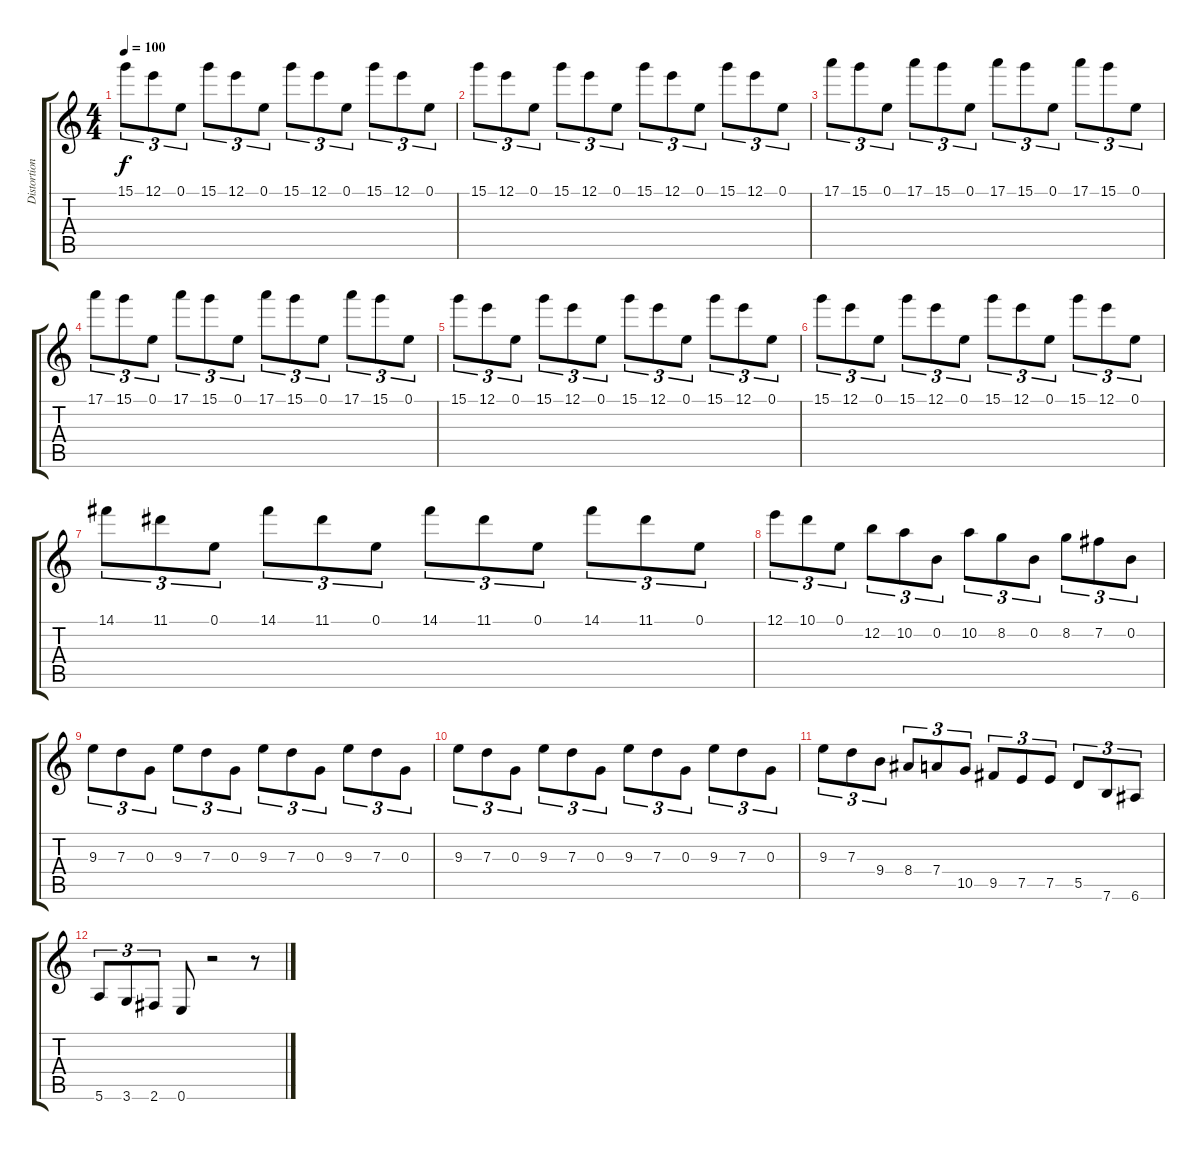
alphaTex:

\track ("Distortion Guitar" "Distortion") {instrument distortionguitar}
\staff {score tabs}
\tuning (E4 B3 G3 D3 A2 E2) {hide}
\ts (4 4)
\tempo 100
\clef g2
\ks c
15.1.8{tu (3 2) dy f instrument distortionguitar} 12.1.8{tu (3 2)} 0.1.8{tu (3 2)} 15.1.8{tu (3 2)} 12.1.8{tu (3 2)} 0.1.8{tu (3 2)} 15.1.8{tu (3 2)} 12.1.8{tu (3 2)} 0.1.8{tu (3 2)} 15.1.8{tu (3 2)} 12.1.8{tu (3 2)} 0.1.8{tu (3 2)} |
15.1.8{tu (3 2)} 12.1.8{tu (3 2)} 0.1.8{tu (3 2)} 15.1.8{tu (3 2)} 12.1.8{tu (3 2)} 0.1.8{tu (3 2)} 15.1.8{tu (3 2)} 12.1.8{tu (3 2)} 0.1.8{tu (3 2)} 15.1.8{tu (3 2)} 12.1.8{tu (3 2)} 0.1.8{tu (3 2)} |
17.1.8{tu (3 2)} 15.1.8{tu (3 2)} 0.1.8{tu (3 2)} 17.1.8{tu (3 2)} 15.1.8{tu (3 2)} 0.1.8{tu (3 2)} 17.1.8{tu (3 2)} 15.1.8{tu (3 2)} 0.1.8{tu (3 2)} 17.1.8{tu (3 2)} 15.1.8{tu (3 2)} 0.1.8{tu (3 2)} |
17.1.8{tu (3 2)} 15.1.8{tu (3 2)} 0.1.8{tu (3 2)} 17.1.8{tu (3 2)} 15.1.8{tu (3 2)} 0.1.8{tu (3 2)} 17.1.8{tu (3 2)} 15.1.8{tu (3 2)} 0.1.8{tu (3 2)} 17.1.8{tu (3 2)} 15.1.8{tu (3 2)} 0.1.8{tu (3 2)} |
15.1.8{tu (3 2)} 12.1.8{tu (3 2)} 0.1.8{tu (3 2)} 15.1.8{tu (3 2)} 12.1.8{tu (3 2)} 0.1.8{tu (3 2)} 15.1.8{tu (3 2)} 12.1.8{tu (3 2)} 0.1.8{tu (3 2)} 15.1.8{tu (3 2)} 12.1.8{tu (3 2)} 0.1.8{tu (3 2)} |
15.1.8{tu (3 2)} 12.1.8{tu (3 2)} 0.1.8{tu (3 2)} 15.1.8{tu (3 2)} 12.1.8{tu (3 2)} 0.1.8{tu (3 2)} 15.1.8{tu (3 2)} 12.1.8{tu (3 2)} 0.1.8{tu (3 2)} 15.1.8{tu (3 2)} 12.1.8{tu (3 2)} 0.1.8{tu (3 2)} |
14.1.8{tu (3 2)} 11.1.8{tu (3 2)} 0.1.8{tu (3 2)} 14.1.8{tu (3 2)} 11.1.8{tu (3 2)} 0.1.8{tu (3 2)} 14.1.8{tu (3 2)} 11.1.8{tu (3 2)} 0.1.8{tu (3 2)} 14.1.8{tu (3 2)} 11.1.8{tu (3 2)} 0.1.8{tu (3 2)} |
12.1.8{tu (3 2)} 10.1.8{tu (3 2)} 0.1.8{tu (3 2)} 12.2.8{tu (3 2)} 10.2.8{tu (3 2)} 0.2.8{tu (3 2)} 10.2.8{tu (3 2)} 8.2.8{tu (3 2)} 0.2.8{tu (3 2)} 8.2.8{tu (3 2)} 7.2.8{tu (3 2)} 0.2.8{tu (3 2)} |
9.3.8{tu (3 2)} 7.3.8{tu (3 2)} 0.3.8{tu (3 2)} 9.3.8{tu (3 2)} 7.3.8{tu (3 2)} 0.3.8{tu (3 2)} 9.3.8{tu (3 2)} 7.3.8{tu (3 2)} 0.3.8{tu (3 2)} 9.3.8{tu (3 2)} 7.3.8{tu (3 2)} 0.3.8{tu (3 2)} |
9.3.8{tu (3 2)} 7.3.8{tu (3 2)} 0.3.8{tu (3 2)} 9.3.8{tu (3 2)} 7.3.8{tu (3 2)} 0.3.8{tu (3 2)} 9.3.8{tu (3 2)} 7.3.8{tu (3 2)} 0.3.8{tu (3 2)} 9.3.8{tu (3 2)} 7.3.8{tu (3 2)} 0.3.8{tu (3 2)} |
9.3.8{tu (3 2)} 7.3.8{tu (3 2)} 9.4.8{tu (3 2)} 8.4.8{tu (3 2)} 7.4.8{tu (3 2)} 10.5.8{tu (3 2)} 9.5.8{tu (3 2)} 7.5.8{tu (3 2)} 7.5.8{tu (3 2)} 5.5.8{tu (3 2)} 7.6.8{tu (3 2)} 6.6.8{tu (3 2)} |
5.6.8{tu (3 2)} 3.6.8{tu (3 2)} 2.6.8{tu (3 2)} 0.6.8 r.2 r.8
